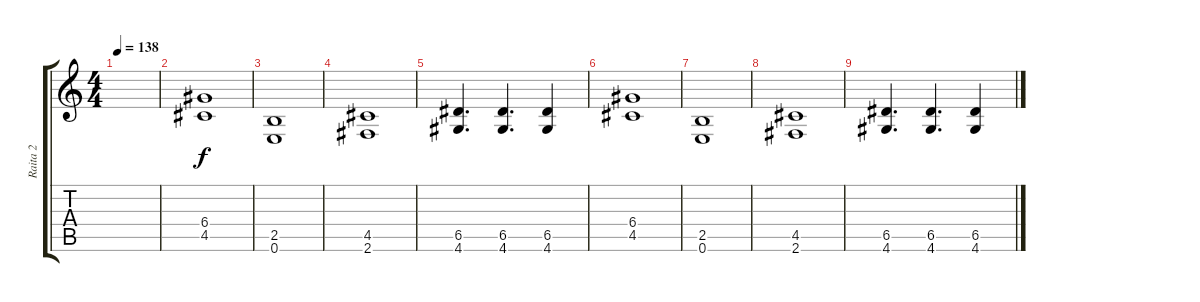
\track ("Raita 2" "Raita 2") {instrument distortionguitar}
\staff {score tabs}
\tuning (E4 B3 G3 D3 A2 E2) {hide}
\ts (4 4)
\tempo 138
\clef g2
\ks c
|
(6.4 4.5).1 |
(2.5 0.6).1 |
(4.5 2.6).1 |
(6.5 4.6).4{d} (6.5 4.6).4{d} (6.5 4.6).4 |
(6.4 4.5).1 |
(2.5 0.6).1 |
(4.5 2.6).1 |
(6.5 4.6).4{d} (6.5 4.6).4{d} (6.5 4.6).4
